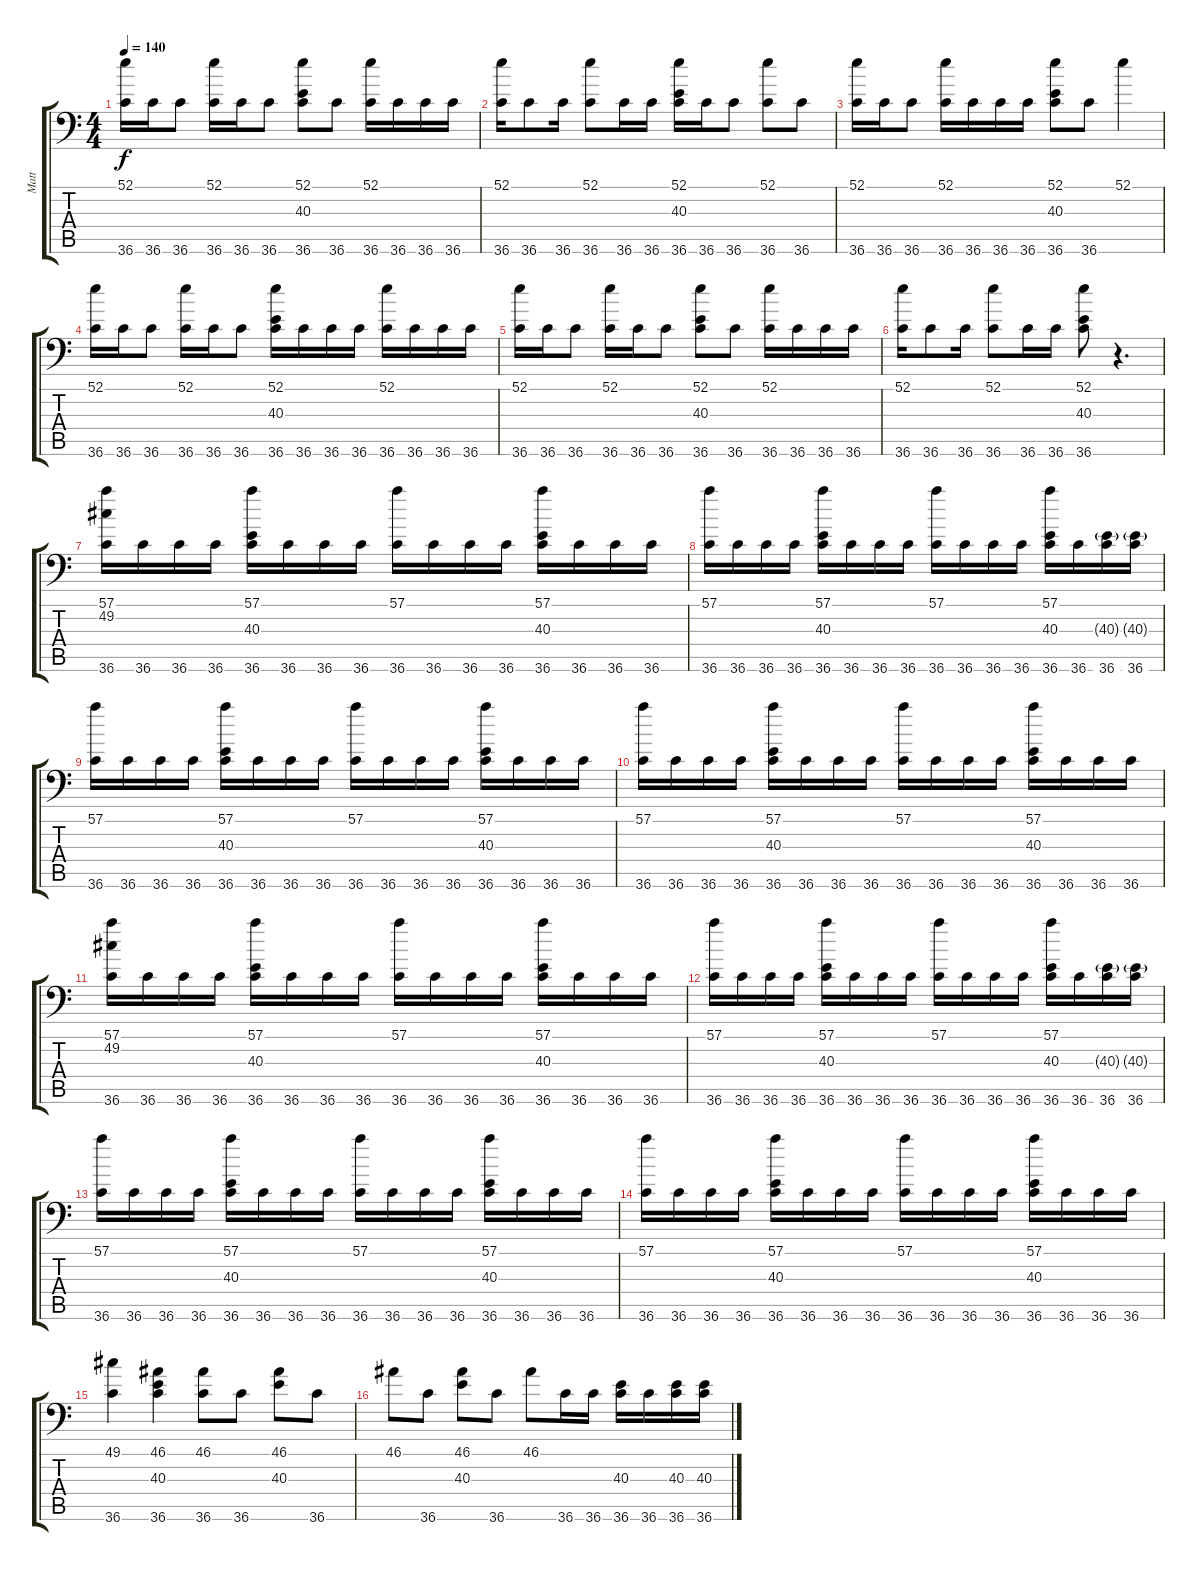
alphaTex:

\track ("Matt" "Matt") {instrument acousticgrandpiano}
\staff {score tabs}
\tuning (C-1 C-1 C-1 C-1 C-1 C-1) {hide}
\ts (4 4)
\tempo 140
\clef f4
\ks c
(52.1 36.6).16{dy f} 36.6.16 36.6.8 (52.1 36.6).16 36.6.16 36.6.8 (52.1 40.3 36.6).8 36.6.8 (52.1 36.6).16 36.6.16 36.6.16 36.6.16 |
(52.1 36.6).16 36.6.8 36.6.16 (52.1 36.6).8 36.6.16 36.6.16 (52.1 40.3 36.6).16 36.6.16 36.6.8 (52.1 36.6).8 36.6.8 |
(52.1 36.6).16 36.6.16 36.6.8 (52.1 36.6).16 36.6.16 36.6.16 36.6.16 (52.1 40.3 36.6).8 36.6.8 52.1.4 |
(52.1 36.6).16 36.6.16 36.6.8 (52.1 36.6).16 36.6.16 36.6.8 (52.1 40.3 36.6).16 36.6.16 36.6.16 36.6.16 (52.1 36.6).16 36.6.16 36.6.16 36.6.16 |
(52.1 36.6).16 36.6.16 36.6.8 (52.1 36.6).16 36.6.16 36.6.8 (52.1 40.3 36.6).8 36.6.8 (52.1 36.6).16 36.6.16 36.6.16 36.6.16 |
(52.1 36.6).16 36.6.8 36.6.16 (52.1 36.6).8 36.6.16 36.6.16 (52.1 40.3 36.6).8 r.4{d} |
(57.1 49.2 36.6).16 36.6.16 36.6.16 36.6.16 (57.1 40.3 36.6).16 36.6.16 36.6.16 36.6.16 (57.1 36.6).16 36.6.16 36.6.16 36.6.16 (57.1 40.3 36.6).16 36.6.16 36.6.16 36.6.16 |
(57.1 36.6).16 36.6.16 36.6.16 36.6.16 (57.1 40.3 36.6).16 36.6.16 36.6.16 36.6.16 (57.1 36.6).16 36.6.16 36.6.16 36.6.16 (57.1 40.3 36.6).16 36.6.16 (40.3{g} 36.6).16 (40.3{g} 36.6).16 |
(57.1 36.6).16 36.6.16 36.6.16 36.6.16 (57.1 40.3 36.6).16 36.6.16 36.6.16 36.6.16 (57.1 36.6).16 36.6.16 36.6.16 36.6.16 (57.1 40.3 36.6).16 36.6.16 36.6.16 36.6.16 |
(57.1 36.6).16 36.6.16 36.6.16 36.6.16 (57.1 40.3 36.6).16 36.6.16 36.6.16 36.6.16 (57.1 36.6).16 36.6.16 36.6.16 36.6.16 (57.1 40.3 36.6).16 36.6.16 36.6.16 36.6.16 |
(57.1 49.2 36.6).16 36.6.16 36.6.16 36.6.16 (57.1 40.3 36.6).16 36.6.16 36.6.16 36.6.16 (57.1 36.6).16 36.6.16 36.6.16 36.6.16 (57.1 40.3 36.6).16 36.6.16 36.6.16 36.6.16 |
(57.1 36.6).16 36.6.16 36.6.16 36.6.16 (57.1 40.3 36.6).16 36.6.16 36.6.16 36.6.16 (57.1 36.6).16 36.6.16 36.6.16 36.6.16 (57.1 40.3 36.6).16 36.6.16 (40.3{g} 36.6).16 (40.3{g} 36.6).16 |
(57.1 36.6).16 36.6.16 36.6.16 36.6.16 (57.1 40.3 36.6).16 36.6.16 36.6.16 36.6.16 (57.1 36.6).16 36.6.16 36.6.16 36.6.16 (57.1 40.3 36.6).16 36.6.16 36.6.16 36.6.16 |
(57.1 36.6).16 36.6.16 36.6.16 36.6.16 (57.1 40.3 36.6).16 36.6.16 36.6.16 36.6.16 (57.1 36.6).16 36.6.16 36.6.16 36.6.16 (57.1 40.3 36.6).16 36.6.16 36.6.16 36.6.16 |
(49.1 36.6).4 (46.1 40.3 36.6).4 (46.1 36.6).8 36.6.8 (46.1 40.3).8 36.6.8 |
46.1.8 36.6.8 (46.1 40.3).8 36.6.8 46.1.8 36.6.16 36.6.16 (40.3 36.6).16 36.6.16 (40.3 36.6).16 (40.3 36.6).16
